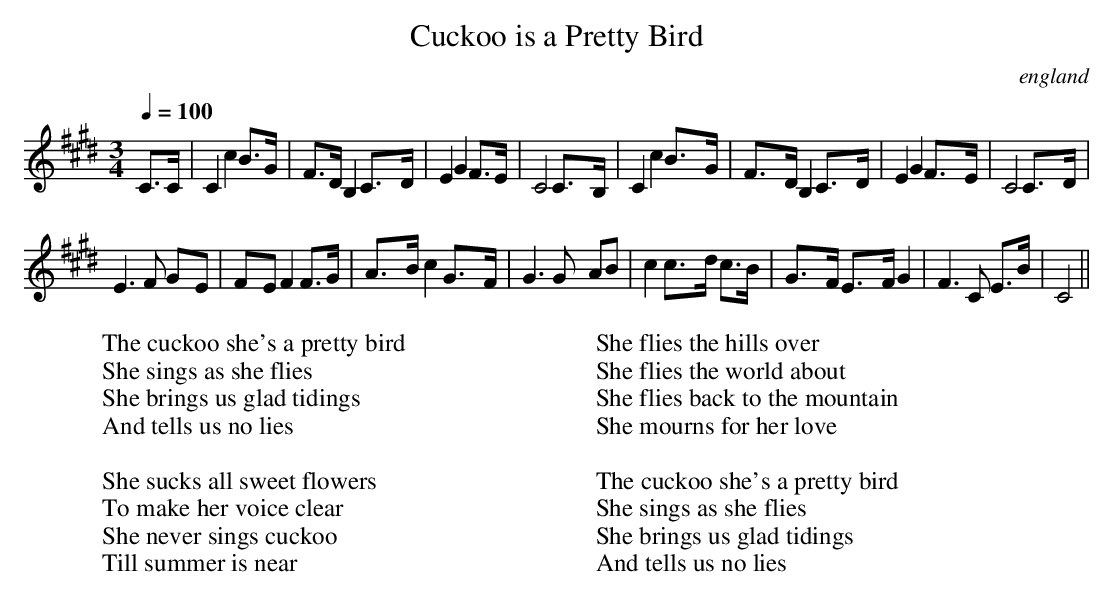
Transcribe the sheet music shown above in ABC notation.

X:1
T:Cuckoo is a Pretty Bird
O:england
M:3/4
L:1/8
Q:1/4=100
W:The cuckoo she's a pretty bird
W:She sings as she flies
W:She brings us glad tidings
W:And tells us no lies
W:
W:She sucks all sweet flowers
W:To make her voice clear
W:She never sings cuckoo
W:Till summer is near
W:
W:She flies the hills over
W:She flies the world about
W:She flies back to the mountain
W:She mourns for her love
W:
W:The cuckoo she's a pretty bird
W:She sings as she flies
W:She brings us glad tidings
W:And tells us no lies
K:E
C3/2C/ |C2 c2 B3/2G/|F3/2D/ B,2 C3/2-D/|E2 G2 F3/2E/|C4 C3/2-B,/|\
C2 c2 B3/2-G/|F3/2-D/ B,2 C3/2-D/|E2 G2 F3/2-E/|C4 C3/2-D/|
E3F G-E|F-E F2 F3/2G/|A3/2-B/ c2 G3/2-F/|G3G- AB|\
c2 c3/2-d/ c3/2B/|G3/2-F/ E3/2-F/ G2|F3C E3/2B/|C4 ||
